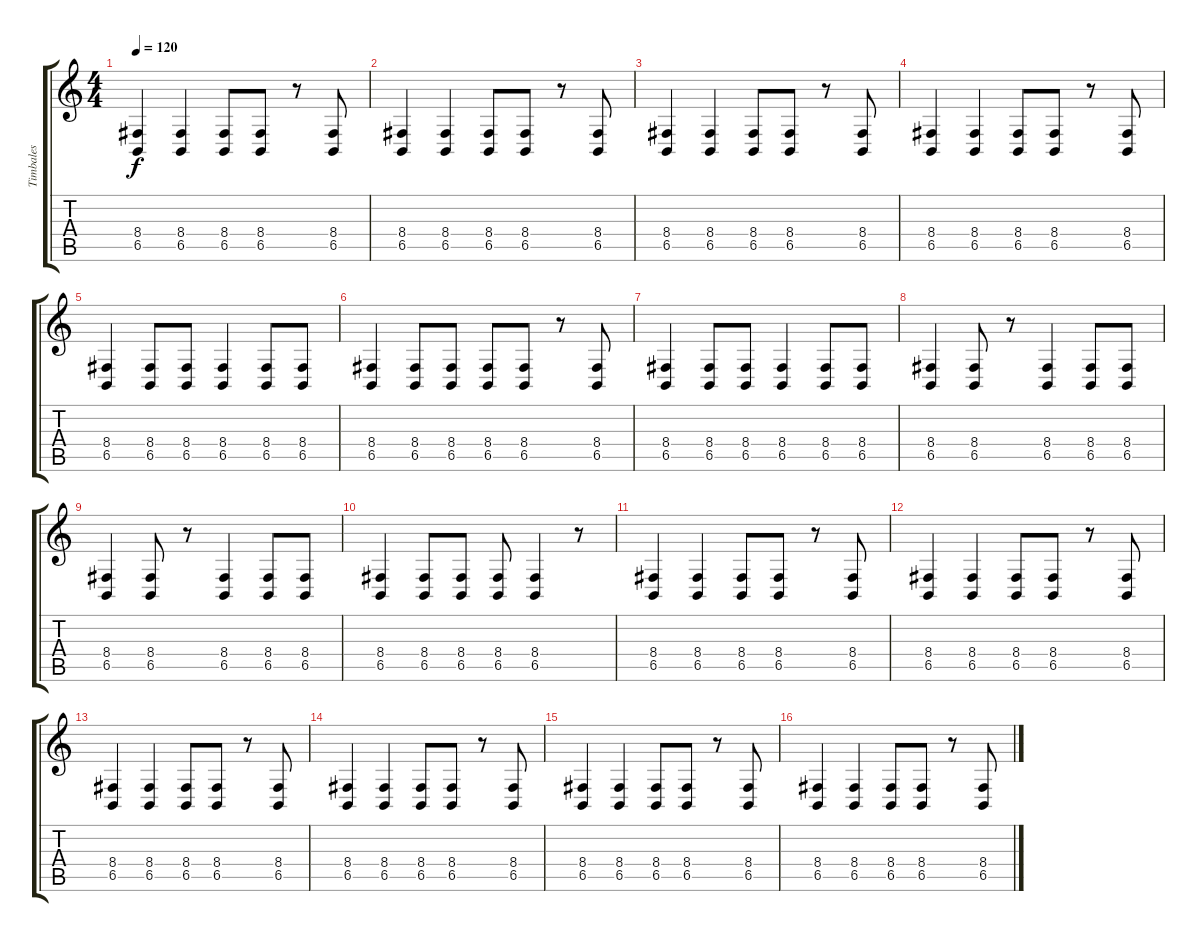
\track ("Timbales" "Timbales") {instrument pad4choir}
\staff {score tabs}
\tuning (C4 G3 Eb3 Bb2 F2 C2) {hide}
\ts (4 4)
\tempo 120
\clef g2
\ks c
(8.4 6.5).4{dy f instrument taikodrum} (8.4 6.5).4 (8.4 6.5).8 (8.4 6.5).8 r.8 (8.4 6.5).8 |
(8.4 6.5).4 (8.4 6.5).4 (8.4 6.5).8 (8.4 6.5).8 r.8 (8.4 6.5).8 |
(8.4 6.5).4 (8.4 6.5).4 (8.4 6.5).8 (8.4 6.5).8 r.8 (8.4 6.5).8 |
(8.4 6.5).4{instrument taikodrum} (8.4 6.5).4 (8.4 6.5).8 (8.4 6.5).8 r.8 (8.4 6.5).8 |
(8.4 6.5).4 (8.4 6.5).8 (8.4 6.5).8 (8.4 6.5).4 (8.4 6.5).8 (8.4 6.5).8 |
(8.4 6.5).4 (8.4 6.5).8 (8.4 6.5).8 (8.4 6.5).8 (8.4 6.5).8 r.8 (8.4 6.5).8 |
(8.4 6.5).4 (8.4 6.5).8 (8.4 6.5).8 (8.4 6.5).4 (8.4 6.5).8 (8.4 6.5).8 |
(8.4 6.5).4{instrument taikodrum} (8.4 6.5).8 r.8 (8.4 6.5).4 (8.4 6.5).8 (8.4 6.5).8 |
(8.4 6.5).4 (8.4 6.5).8 r.8 (8.4 6.5).4 (8.4 6.5).8 (8.4 6.5).8 |
(8.4 6.5).4 (8.4 6.5).8 (8.4 6.5).8 (8.4 6.5).8 (8.4 6.5).4 r.8 |
(8.4 6.5).4 (8.4 6.5).4 (8.4 6.5).8 (8.4 6.5).8 r.8 (8.4 6.5).8 |
(8.4 6.5).4{instrument taikodrum} (8.4 6.5).4 (8.4 6.5).8 (8.4 6.5).8 r.8 (8.4 6.5).8 |
(8.4 6.5).4 (8.4 6.5).4 (8.4 6.5).8 (8.4 6.5).8 r.8 (8.4 6.5).8 |
(8.4 6.5).4 (8.4 6.5).4 (8.4 6.5).8 (8.4 6.5).8 r.8 (8.4 6.5).8 |
(8.4 6.5).4 (8.4 6.5).4 (8.4 6.5).8 (8.4 6.5).8 r.8 (8.4 6.5).8 |
(8.4 6.5).4{instrument taikodrum} (8.4 6.5).4 (8.4 6.5).8 (8.4 6.5).8 r.8 (8.4 6.5).8
